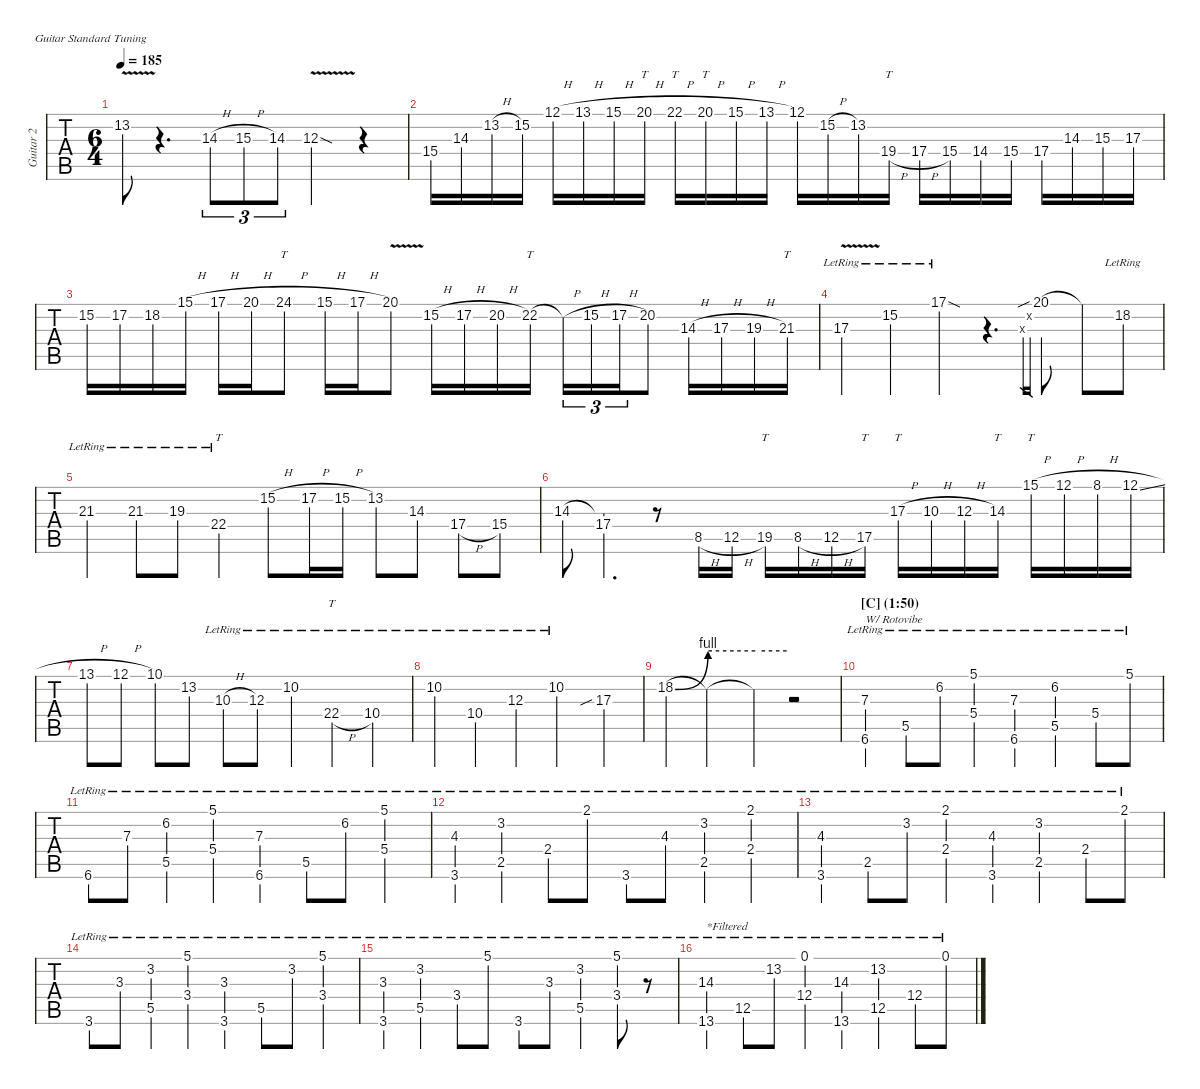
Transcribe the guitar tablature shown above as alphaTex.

\defaultSystemsLayout 4
\hideDynamics
\bracketExtendMode nobrackets
\multiTrackTrackNamePolicy allsystems
\firstSystemTrackNameMode fullname
\otherSystemsTrackNameMode fullname
\otherSystemsTrackNameOrientation horizontal
\track ("Guitar 2" "Guitar 2") {instrument distortionguitar}
\staff {tabs}
\tuning (E4 B3 G3 D3 A2 E2)
\ts (6 4)
\scale
0.999336
\tempo 185
\accidentals auto
\clef g2
\ottava regular
\simile none
\ks c
13.2{be (hold 0 0 60 0) v t}.8{dy mf} r.4{d} 14.3{h}.8{tu (3 2)} 15.3{h acc #}.8{tu (3 2)} 14.3.8{tu (3 2)} 12.3{v sod}.2 r.4 |
\scale
0.998574 15.4.16 14.3.16 13.2{h}.16 15.2.16 12.1{h}.16 13.1{h}.16 15.1{h}.16 20.1{h}.16{tt} 22.1{h}.16{tt} 20.1{h}.16{tt} 15.1{h}.16 13.1{h}.16 12.1.16 15.2{h}.16 13.2.16 19.4{h}.16{tt} 17.4{h}.16 15.4.16 14.4.16 15.4.16 17.4.16 14.3.16 15.3{acc #}.16 17.3.16 |
\scale
1.00143 15.2.16 17.2.16 18.2.16 15.1{h}.16 17.1{h}.16 20.1{h}.16 24.1{h}.8{tt} 15.1{h}.16 17.1{h}.16 20.1{v}.8 15.2{h}.16 17.2{h}.16 20.2{h}.16 22.2.16{tt} 22.2{h t}.16{tu (3 2)} 15.2{h}.16{tu (3 2)} 17.2{h}.16{tu (3 2) beam merge} 20.2.8 14.3{h}.16 17.3{h}.16 19.3{h}.16 21.3.16{tt} |
\scale
1.00275 17.3{v lr}.4 15.2{lr}.4 17.1{sod lr}.4 r.4{d} 0.3{x}.16{gr} 0.2{x}.16{gr} 20.1{sib}.8 20.1{t}.8 18.2{lr}.8 |
\scale
0.997246 21.3{lr}.4 21.3{lr}.8 19.3{lr}.8 22.4{lr}.4{tt} 15.2{h}.8 17.2{h}.16 15.2{h}.16 13.2.8 14.3.8 17.4{h}.8 15.4.8 |
\scale
0.998574 14.3.8 (17.4 14.3{t}).4{d} r.8 8.5{h}.16 12.5{h}.16 19.5.16{tt} 8.5{h}.16 12.5{h}.16 17.5.16{tt} 17.3{h}.16{tt} 10.3{h}.16 12.3{h}.16 14.3.16{tt} 15.1{h}.16{tt} 12.1{h}.16 8.1{h}.16 12.1{sl}.16 |
\scale
1.00143 13.1{h}.8 12.1{h}.8 10.1.8 13.2.8 10.3{h lr}.8 12.3{lr}.8 10.2{lr}.4 22.4{h lr}.4{tt} 10.4{lr}.4 |
\scale
1.00101 10.2{lr}.4 10.4{lr}.4 12.3{lr}.4 10.2{lr}.2 17.3{sib}.4 |
\scale
0.998992 18.2{be (bend 0 0 59.4 4)}.4 18.2{be (hold 0 4 60 4) v t}.2 18.2{be (hold 0 4 60 4) v t}.4 r.2 |
\section ("C" "(1:50)")
\scale
1.01035 (6.6{lr acc #} 7.3{lr}).4{txt "W/ Rotovibe" instrument distortionguitar} 5.5{lr}.8 6.2{lr}.8 (5.4{lr} 5.1{lr}).4 (6.6{lr acc #} 7.3{lr}).4 (5.5{lr} 6.2{lr}).4 5.4{lr}.8 5.1{lr}.8 |
\scale
0.990977 6.6{lr acc #}.8 7.3{lr}.8 (5.5{lr} 6.2{lr}).4 (5.4{lr} 5.1{lr}).4 (6.6{lr acc #} 7.3{lr}).4 5.5{lr}.8 6.2{lr}.8 (5.4{lr} 5.1{lr}).4 |
\scale
1.0077 (3.6{lr} 4.3{lr}).4 (2.5{lr} 3.2{lr}).4 2.4{lr}.8 2.1{lr acc #}.8 3.6{lr}.8 4.3{lr}.8 (2.5{lr} 3.2{lr}).4 (2.4{lr} 2.1{lr acc #}).4 |
\scale
0.990977 (3.6{lr} 4.3{lr}).4 2.5{lr}.8 3.2{lr}.8 (2.4{lr} 2.1{lr acc #}).4 (3.6{lr} 4.3{lr}).4 (2.5{lr} 3.2{lr}).4 2.4{lr}.8 2.1{lr acc #}.8 |
\scale
0.998156 3.6{lr}.8 3.3{lr acc #}.8 (5.5{lr} 3.2{lr}).4 (3.4{lr} 5.1{lr}).4 (3.6{lr} 3.3{lr acc #}).4 5.5{lr}.8 3.2{lr}.8 (3.4{lr} 5.1{lr}).4 |
\scale
0.99968 (3.6{lr} 3.3{lr acc #}).4 (5.5{lr} 3.2{lr}).4 3.4{lr}.8 5.1{lr}.8 3.6{lr}.8 3.3{lr acc #}.8 (5.5{lr} 3.2{lr}).4 (3.4{lr} 5.1{lr}).8 r.8 |
\scale
0.999679 (13.6{lr} 14.3{lr}).4{txt "*Filtered"} 12.5{lr}.8 13.2{lr}.8 (12.4{lr} 0.1{lr}).4 (13.6{lr} 14.3{lr}).4 (12.5{lr} 13.2{lr}).4 12.4{lr}.8 0.1{lr}.8
